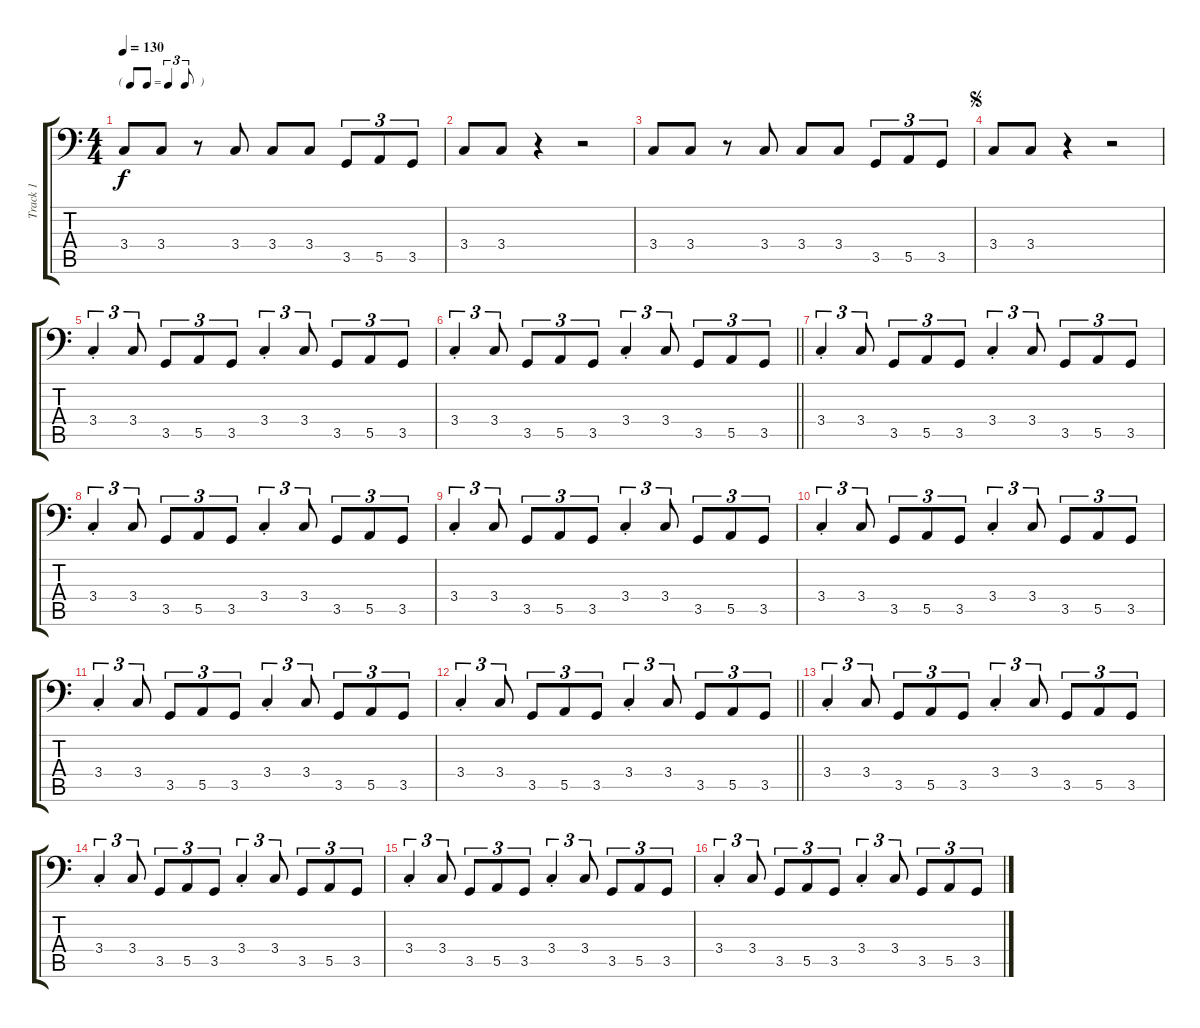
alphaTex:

\track ("Track 1" "Track 1") {instrument acousticbass}
\staff {score tabs}
\tuning (C3 G2 D2 A1 E1 B0) {hide}
\ts (4 4)
\tf triplet8th
\tempo 130
\clef f4
\ks c
3.4.8{dy f instrument acousticbass} 3.4.8 r.8 3.4.8 3.4.8 3.4.8 3.5.8{tu (3 2)} 5.5.8{tu (3 2)} 3.5.8{tu (3 2)} |
3.4.8 3.4.8 r.4 r.2 |
3.4.8 3.4.8 r.8 3.4.8 3.4.8 3.4.8 3.5.8{tu (3 2)} 5.5.8{tu (3 2)} 3.5.8{tu (3 2)} |
\jump segno
3.4.8 3.4.8 r.4 r.2 |
3.4{st}.4{tu (3 2)} 3.4.8{tu (3 2)} 3.5.8{tu (3 2)} 5.5.8{tu (3 2)} 3.5.8{tu (3 2)} 3.4{st}.4{tu (3 2)} 3.4.8{tu (3 2)} 3.5.8{tu (3 2)} 5.5.8{tu (3 2)} 3.5.8{tu (3 2)} |
\barLineRight lightlight
3.4{st}.4{tu (3 2)} 3.4.8{tu (3 2)} 3.5.8{tu (3 2)} 5.5.8{tu (3 2)} 3.5.8{tu (3 2)} 3.4{st}.4{tu (3 2)} 3.4.8{tu (3 2)} 3.5.8{tu (3 2)} 5.5.8{tu (3 2)} 3.5.8{tu (3 2)} |
3.4{st}.4{tu (3 2)} 3.4.8{tu (3 2)} 3.5.8{tu (3 2)} 5.5.8{tu (3 2)} 3.5.8{tu (3 2)} 3.4{st}.4{tu (3 2)} 3.4.8{tu (3 2)} 3.5.8{tu (3 2)} 5.5.8{tu (3 2)} 3.5.8{tu (3 2)} |
3.4{st}.4{tu (3 2)} 3.4.8{tu (3 2)} 3.5.8{tu (3 2)} 5.5.8{tu (3 2)} 3.5.8{tu (3 2)} 3.4{st}.4{tu (3 2)} 3.4.8{tu (3 2)} 3.5.8{tu (3 2)} 5.5.8{tu (3 2)} 3.5.8{tu (3 2)} |
3.4{st}.4{tu (3 2)} 3.4.8{tu (3 2)} 3.5.8{tu (3 2)} 5.5.8{tu (3 2)} 3.5.8{tu (3 2)} 3.4{st}.4{tu (3 2)} 3.4.8{tu (3 2)} 3.5.8{tu (3 2)} 5.5.8{tu (3 2)} 3.5.8{tu (3 2)} |
3.4{st}.4{tu (3 2)} 3.4.8{tu (3 2)} 3.5.8{tu (3 2)} 5.5.8{tu (3 2)} 3.5.8{tu (3 2)} 3.4{st}.4{tu (3 2)} 3.4.8{tu (3 2)} 3.5.8{tu (3 2)} 5.5.8{tu (3 2)} 3.5.8{tu (3 2)} |
3.4{st}.4{tu (3 2)} 3.4.8{tu (3 2)} 3.5.8{tu (3 2)} 5.5.8{tu (3 2)} 3.5.8{tu (3 2)} 3.4{st}.4{tu (3 2)} 3.4.8{tu (3 2)} 3.5.8{tu (3 2)} 5.5.8{tu (3 2)} 3.5.8{tu (3 2)} |
\barLineRight lightlight
3.4{st}.4{tu (3 2)} 3.4.8{tu (3 2)} 3.5.8{tu (3 2)} 5.5.8{tu (3 2)} 3.5.8{tu (3 2)} 3.4{st}.4{tu (3 2)} 3.4.8{tu (3 2)} 3.5.8{tu (3 2)} 5.5.8{tu (3 2)} 3.5.8{tu (3 2)} |
3.4{st}.4{tu (3 2)} 3.4.8{tu (3 2)} 3.5.8{tu (3 2)} 5.5.8{tu (3 2)} 3.5.8{tu (3 2)} 3.4{st}.4{tu (3 2)} 3.4.8{tu (3 2)} 3.5.8{tu (3 2)} 5.5.8{tu (3 2)} 3.5.8{tu (3 2)} |
3.4{st}.4{tu (3 2)} 3.4.8{tu (3 2)} 3.5.8{tu (3 2)} 5.5.8{tu (3 2)} 3.5.8{tu (3 2)} 3.4{st}.4{tu (3 2)} 3.4.8{tu (3 2)} 3.5.8{tu (3 2)} 5.5.8{tu (3 2)} 3.5.8{tu (3 2)} |
3.4{st}.4{tu (3 2)} 3.4.8{tu (3 2)} 3.5.8{tu (3 2)} 5.5.8{tu (3 2)} 3.5.8{tu (3 2)} 3.4{st}.4{tu (3 2)} 3.4.8{tu (3 2)} 3.5.8{tu (3 2)} 5.5.8{tu (3 2)} 3.5.8{tu (3 2)} |
3.4{st}.4{tu (3 2)} 3.4.8{tu (3 2)} 3.5.8{tu (3 2)} 5.5.8{tu (3 2)} 3.5.8{tu (3 2)} 3.4{st}.4{tu (3 2)} 3.4.8{tu (3 2)} 3.5.8{tu (3 2)} 5.5.8{tu (3 2)} 3.5.8{tu (3 2)}
